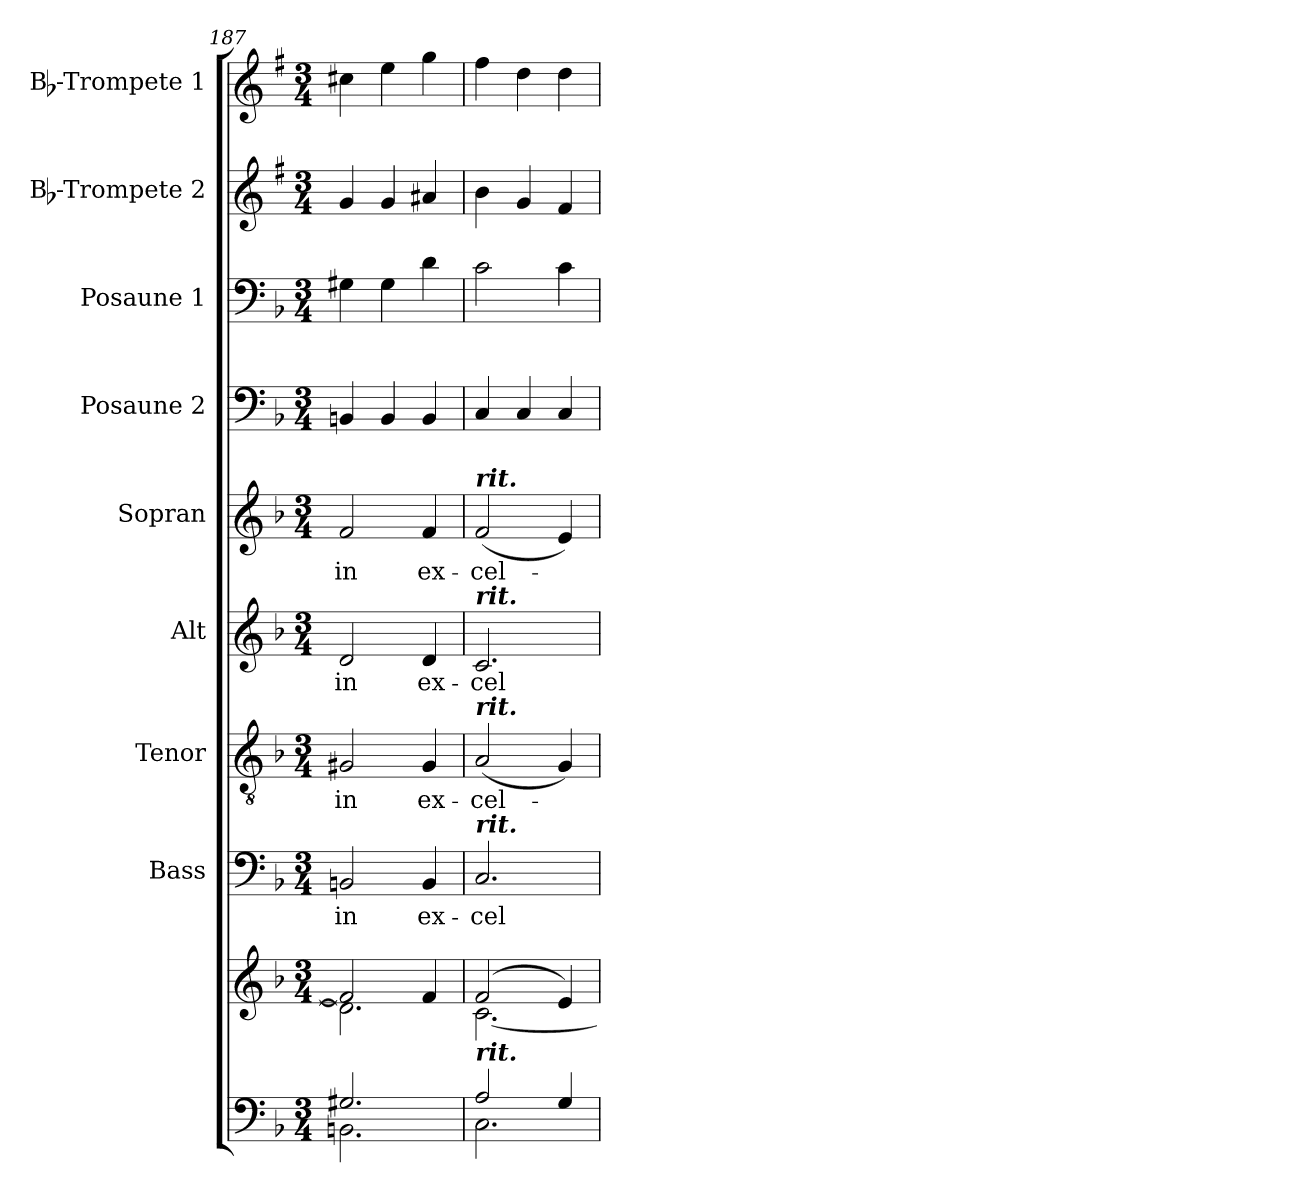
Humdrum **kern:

**kern	**kern	**kern	**text	**kern	**text	**kern	**text	**kern	**text	**kern	**kern	**kern	**kern
*part9	*part9	*part8	*part8	*part7	*part7	*part6	*part6	*part5	*part5	*part4	*part3	*part2	*part1
*staff10	*staff9	*staff8	*staff8	*staff7	*staff7	*staff6	*staff6	*staff5	*staff5	*staff4	*staff3	*staff2	*staff1
*	*	*I"Bass	*	*I"Tenor	*	*I"Alt	*	*I"Sopran	*	*I"Posaune 2	*I"Posaune 1	*I"Bb-Trompete 2	*I"Bb-Trompete 1
*	*	*I'B.	*	*I'T.	*	*I'A.	*	*I'S.	*	*I'Pos. 2	*I'Pos. 1	*I'Bb Trp. 2	*I'Bb Trp. 1
*clefF4	*clefG2	*clefF4	*	*clefGv2	*	*clefG2	*	*clefG2	*	*clefF4	*clefF4	*clefG2	*clefG2
*	*	*	*	*	*	*	*	*	*	*	*	*ITrd1c2	*ITrd1c2
*k[b-]	*k[b-]	*k[b-]	*	*k[b-]	*	*k[b-]	*	*k[b-]	*	*k[b-]	*k[b-]	*k[b-]	*k[b-]
*F:	*F:	*F:	*	*F:	*	*F:	*	*F:	*	*F:	*F:	*F:	*F:
*M3/4	*M3/4	*M3/4	*	*M3/4	*	*M3/4	*	*M3/4	*	*M3/4	*M3/4	*M3/4	*M3/4
=187	=187	=187	=187	=187	=187	=187	=187	=187	=187	=187	=187	=187	=187
*^	*^	*	*	*	*	*	*	*	*	*	*	*	*
!	!	!	!	!	!LO:LY:b	!	!LO:LY:b	!	!LO:LY:b	!	!LO:LY:b	!	!	!	!
2.G#X/	2.BBn\	2f/]	2.d\]	2BBn/	in	2G#X/	in	2d/	in	2f/	in	4BBn/	4G#X\	4f/	4bn\
.	.	.	.	.	.	.	.	.	.	.	.	4BB/	4G#\	4f/	4dd\
!	!	!	!	!	!LO:LY:b	!	!LO:LY:b	!	!LO:LY:b	!	!LO:LY:b	!	!	!	!
.	.	4f/	.	4BB/	ex-	4G#/	ex-	4d/	ex-	4f/	ex-	4BB/	4d\	4g#X/	4ff\
=188	=188	=188	=188	=188	=188	=188	=188	=188	=188	=188	=188	=188	=188	=188	=188
!	!	!	!	!	!	!	!	!	!	!LO:TX:a:Bi:t=rit.	!	!	!	!	!
!	!	!	!	!	!	!	!	!LO:TX:a:Bi:t=rit.	!	!	!	!	!	!	!
!	!	!	!	!	!	!LO:TX:a:Bi:t=rit.	!	!	!	!	!	!	!	!	!
!	!	!	!	!LO:TX:a:Bi:t=rit.	!	!	!	!	!	!	!	!	!	!	!
!	!	!LO:TX:b:Bi:t=rit.	!	!	!	!	!	!	!	!	!	!	!	!	!
!	!	!	!	!	!LO:LY:b	!	!LO:LY:b	!	!LO:LY:b	!	!LO:LY:b	!	!	!	!
2A/	2.C\	(2f/	[<2.c\	2.C/	-cel-	(<2A/	-cel-	2.c/	-cel-	(<2f/	-cel-	4C/	2c\	4a\	4ee\
.	.	.	.	.	.	.	.	.	.	.	.	4C/	.	4f/	4cc\
4G/	.	4e/)	.	.	.	4G/)	.	.	.	4e/)	.	4C/	4c\	4e/	4cc\
*v	*v	*	*	*	*	*	*	*	*	*	*	*	*	*	*
*	*v	*v	*	*	*	*	*	*	*	*	*	*	*	*
=	=	=	=	=	=	=	=	=	=	=	=	=	=
*-	*-	*-	*-	*-	*-	*-	*-	*-	*-	*-	*-	*-	*-
